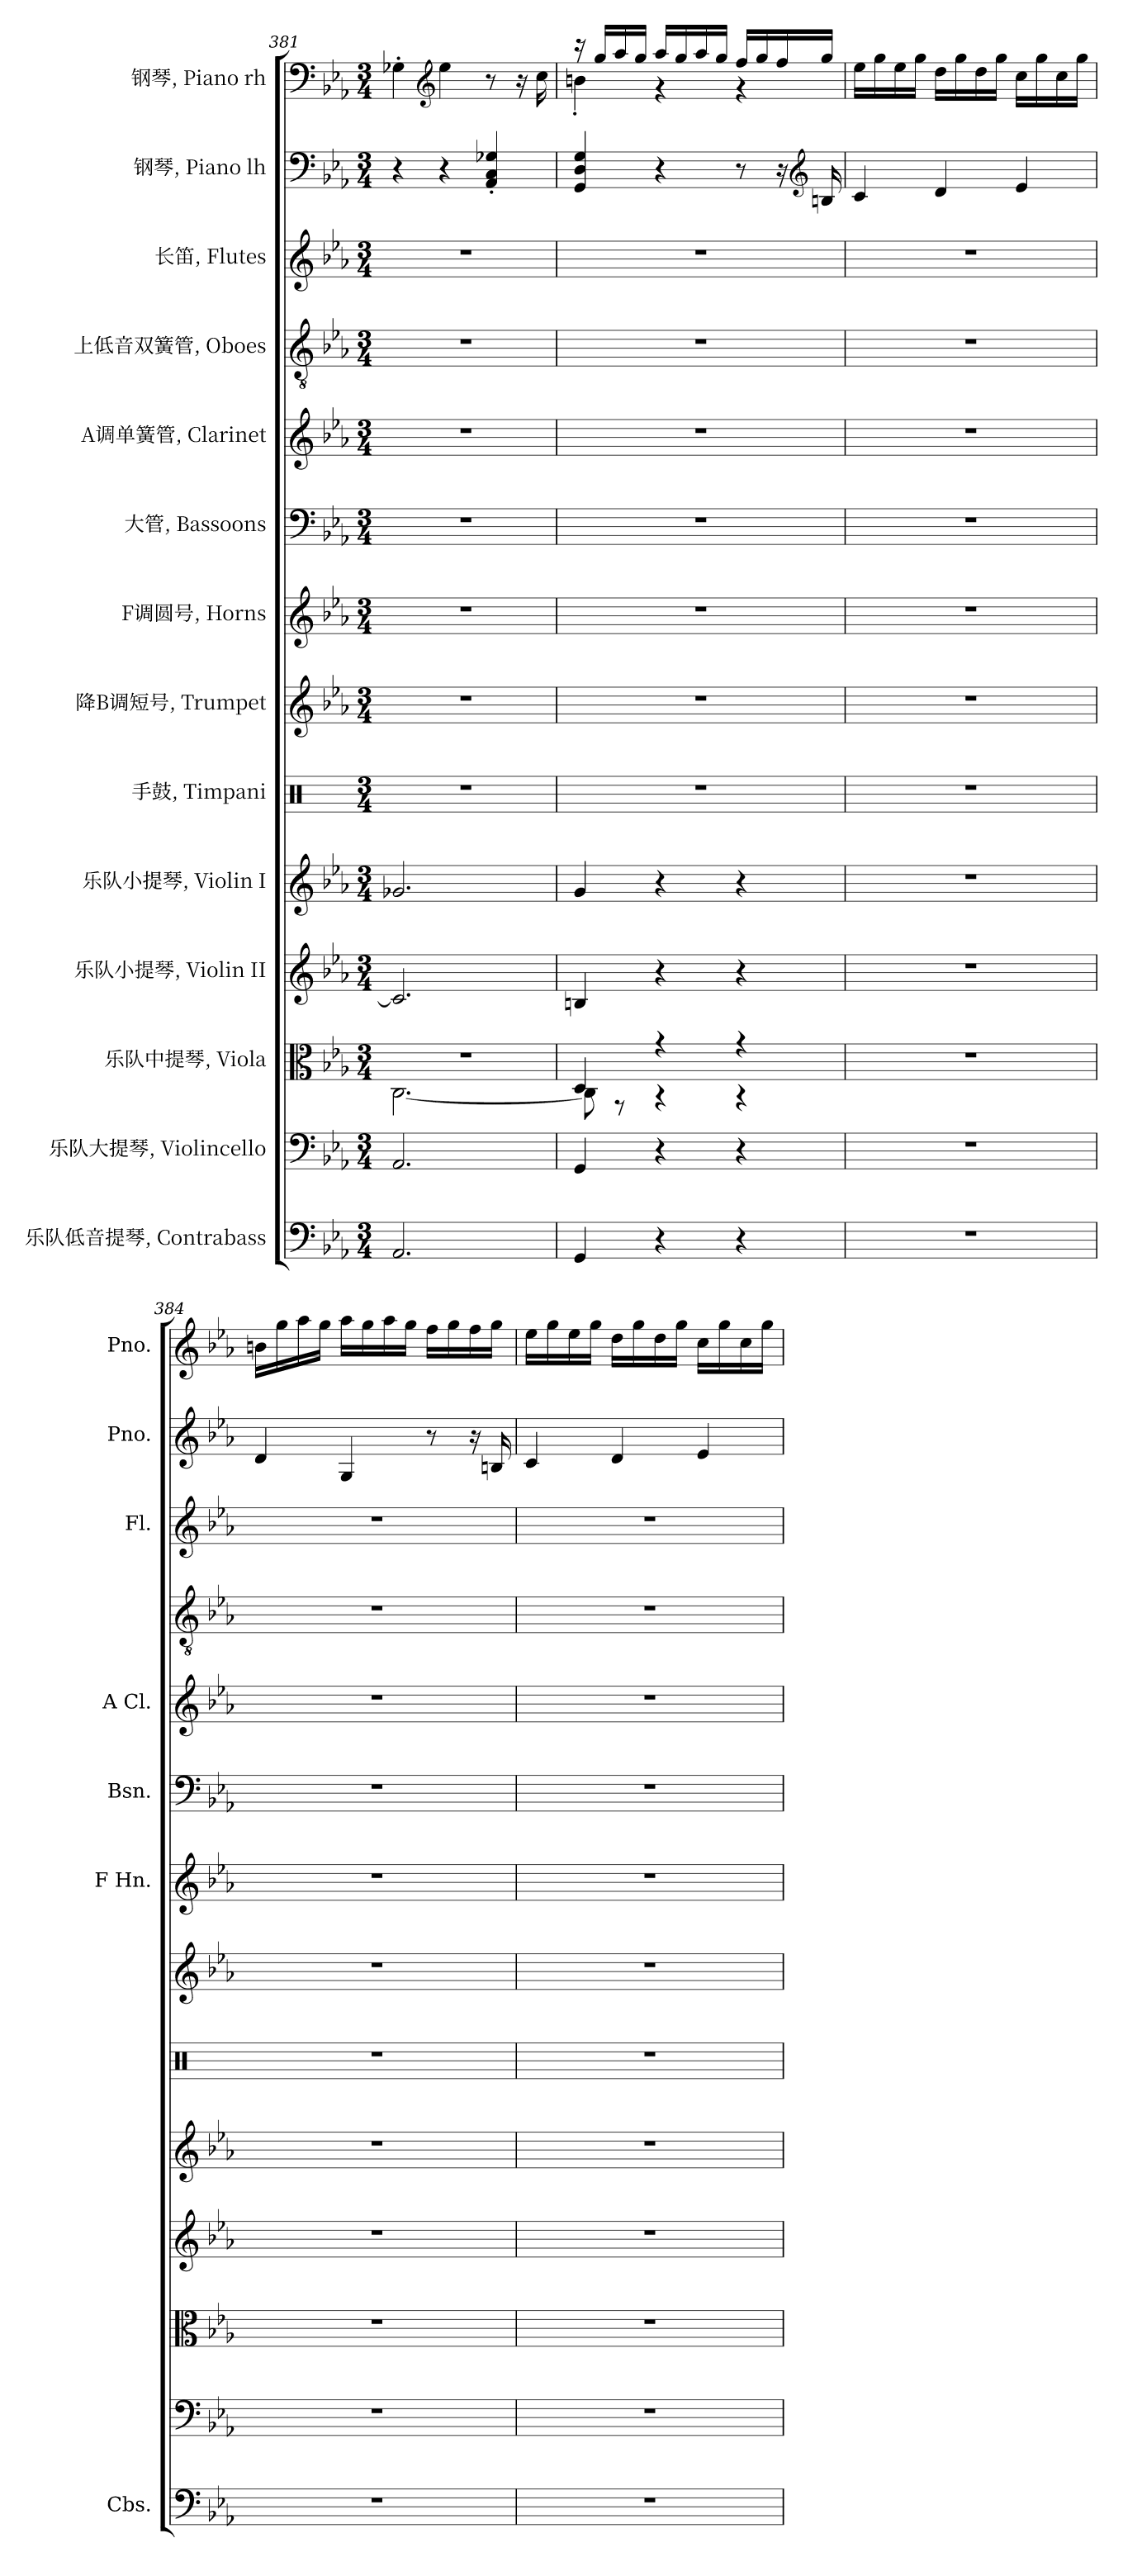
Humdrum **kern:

**kern	**kern	**kern	**kern	**kern	**kern	**kern	**kern	**kern	**kern	**kern	**kern	**kern	**kern
*part14	*part13	*part12	*part11	*part10	*part9	*part8	*part7	*part6	*part5	*part4	*part3	*part2	*part1
*staff14	*staff13	*staff12	*staff11	*staff10	*staff9	*staff8	*staff7	*staff6	*staff5	*staff4	*staff3	*staff2	*staff1
*I"乐队低音提琴, Contrabass	*I"乐队大提琴, Violincello	*I"乐队中提琴, Viola	*I"乐队小提琴, Violin II	*I"乐队小提琴, Violin I	*I"手鼓, Timpani	*I"降B调短号, Trumpet	*I"F调圆号, Horns	*I"大管, Bassoons	*I"A调单簧管, Clarinet	*I"上低音双簧管, Oboes	*I"长笛, Flutes	*I"钢琴, Piano lh	*I"钢琴, Piano rh
*I'Cbs.	*	*	*	*	*	*	*I'F Hn.	*I'Bsn.	*I'A Cl.	*	*I'Fl.	*I'Pno.	*I'Pno.
*clefF4	*clefF4	*clefC3	*clefG2	*clefG2	*clefX	*clefG2	*clefG2	*clefF4	*clefG2	*clefGv2	*clefG2	*clefF4	*clefF4
*ITrd7c12	*	*	*	*	*	*ITrd1c2	*ITrd4c7	*	*ITrd2c3	*	*	*	*
*k[b-e-a-]	*k[b-e-a-]	*k[b-e-a-]	*k[b-e-a-]	*k[b-e-a-]	*k[]	*k[b-e-a-d-g-]	*k[b-e-a-d-]	*k[b-e-a-]	*k[]	*k[b-e-a-]	*k[b-e-a-]	*k[b-e-a-]	*k[b-e-a-]
*M3/4	*M3/4	*M3/4	*M3/4	*M3/4	*M3/4	*M3/4	*M3/4	*M3/4	*M3/4	*M3/4	*M3/4	*M3/4	*M3/4
=381	=381	=381	=381	=381	=381	=381	=381	=381	=381	=381	=381	=381	=381
*	*	*^	*	*	*	*	*	*	*	*	*	*	*
2.AAA-/	2.AA-/	2.r	[2.C\	2.c/]	2.g-X/	2.r	2.r	2.r	2.r	2.r	2.r	2.r	4r	4G-X'\
*	*	*	*	*	*	*	*	*	*	*	*	*	*	*clefG2
.	.	.	.	.	.	.	.	.	.	.	.	.	4r	4ee-\
.	.	.	.	.	.	.	.	.	.	.	.	.	4AA-/' 4C/' 4G-X/'	8r
.	.	.	.	.	.	.	.	.	.	.	.	.	.	16r
.	.	.	.	.	.	.	.	.	.	.	.	.	.	16cc\
=382	=382	=382	=382	=382	=382	=382	=382	=382	=382	=382	=382	=382	=382	=382
*	*	*	*	*	*	*	*	*	*	*	*	*	*	*^
4GGG/	4GG/	4D/	8C\]	4Bn/	4g/	2.r	2.r	2.r	2.r	2.r	2.r	2.r	4GG/ 4D/ 4G/	16r	4bn'\
.	.	.	.	.	.	.	.	.	.	.	.	.	.	16gg/LL	.
.	.	.	8r	.	.	.	.	.	.	.	.	.	.	16aa-/	.
.	.	.	.	.	.	.	.	.	.	.	.	.	.	16gg/JJ	.
4r	4r	4r	4r	4r	4r	.	.	.	.	.	.	.	4r	16aa-/LL	4r
.	.	.	.	.	.	.	.	.	.	.	.	.	.	16gg/	.
.	.	.	.	.	.	.	.	.	.	.	.	.	.	16aa-/	.
.	.	.	.	.	.	.	.	.	.	.	.	.	.	16gg/JJ	.
4r	4r	4r	4r	4r	4r	.	.	.	.	.	.	.	8r	16ff/LL	4r
.	.	.	.	.	.	.	.	.	.	.	.	.	.	16gg/	.
.	.	.	.	.	.	.	.	.	.	.	.	.	16r	16ff/	.
*	*	*	*	*	*	*	*	*	*	*	*	*	*clefG2	*	*
.	.	.	.	.	.	.	.	.	.	.	.	.	16Bn/	16gg/JJ	.
*	*	*v	*v	*	*	*	*	*	*	*	*	*	*	*v	*v
!!LO:PB:g=z
=383	=383	=383	=383	=383	=383	=383	=383	=383	=383	=383	=383	=383	=383
2.r	2.r	2.r	2.r	2.r	2.r	2.r	2.r	2.r	2.r	2.r	2.r	4c/	16ee-\LL
.	.	.	.	.	.	.	.	.	.	.	.	.	16gg\
.	.	.	.	.	.	.	.	.	.	.	.	.	16ee-\
.	.	.	.	.	.	.	.	.	.	.	.	.	16gg\JJ
.	.	.	.	.	.	.	.	.	.	.	.	4d/	16dd\LL
.	.	.	.	.	.	.	.	.	.	.	.	.	16gg\
.	.	.	.	.	.	.	.	.	.	.	.	.	16dd\
.	.	.	.	.	.	.	.	.	.	.	.	.	16gg\JJ
.	.	.	.	.	.	.	.	.	.	.	.	4e-/	16cc\LL
.	.	.	.	.	.	.	.	.	.	.	.	.	16gg\
.	.	.	.	.	.	.	.	.	.	.	.	.	16cc\
.	.	.	.	.	.	.	.	.	.	.	.	.	16gg\JJ
=384	=384	=384	=384	=384	=384	=384	=384	=384	=384	=384	=384	=384	=384
2.r	2.r	2.r	2.r	2.r	2.r	2.r	2.r	2.r	2.r	2.r	2.r	4d/	16bn\LL
.	.	.	.	.	.	.	.	.	.	.	.	.	16gg\
.	.	.	.	.	.	.	.	.	.	.	.	.	16aa-\
.	.	.	.	.	.	.	.	.	.	.	.	.	16gg\JJ
.	.	.	.	.	.	.	.	.	.	.	.	4G/	16aa-\LL
.	.	.	.	.	.	.	.	.	.	.	.	.	16gg\
.	.	.	.	.	.	.	.	.	.	.	.	.	16aa-\
.	.	.	.	.	.	.	.	.	.	.	.	.	16gg\JJ
.	.	.	.	.	.	.	.	.	.	.	.	8r	16ff\LL
.	.	.	.	.	.	.	.	.	.	.	.	.	16gg\
.	.	.	.	.	.	.	.	.	.	.	.	16r	16ff\
.	.	.	.	.	.	.	.	.	.	.	.	16Bn/	16gg\JJ
=385	=385	=385	=385	=385	=385	=385	=385	=385	=385	=385	=385	=385	=385
2.r	2.r	2.r	2.r	2.r	2.r	2.r	2.r	2.r	2.r	2.r	2.r	4c/	16ee-\LL
.	.	.	.	.	.	.	.	.	.	.	.	.	16gg\
.	.	.	.	.	.	.	.	.	.	.	.	.	16ee-\
.	.	.	.	.	.	.	.	.	.	.	.	.	16gg\JJ
.	.	.	.	.	.	.	.	.	.	.	.	4d/	16dd\LL
.	.	.	.	.	.	.	.	.	.	.	.	.	16gg\
.	.	.	.	.	.	.	.	.	.	.	.	.	16dd\
.	.	.	.	.	.	.	.	.	.	.	.	.	16gg\JJ
.	.	.	.	.	.	.	.	.	.	.	.	4e-/	16cc\LL
.	.	.	.	.	.	.	.	.	.	.	.	.	16gg\
.	.	.	.	.	.	.	.	.	.	.	.	.	16cc\
.	.	.	.	.	.	.	.	.	.	.	.	.	16gg\JJ
=	=	=	=	=	=	=	=	=	=	=	=	=	=
*-	*-	*-	*-	*-	*-	*-	*-	*-	*-	*-	*-	*-	*-
